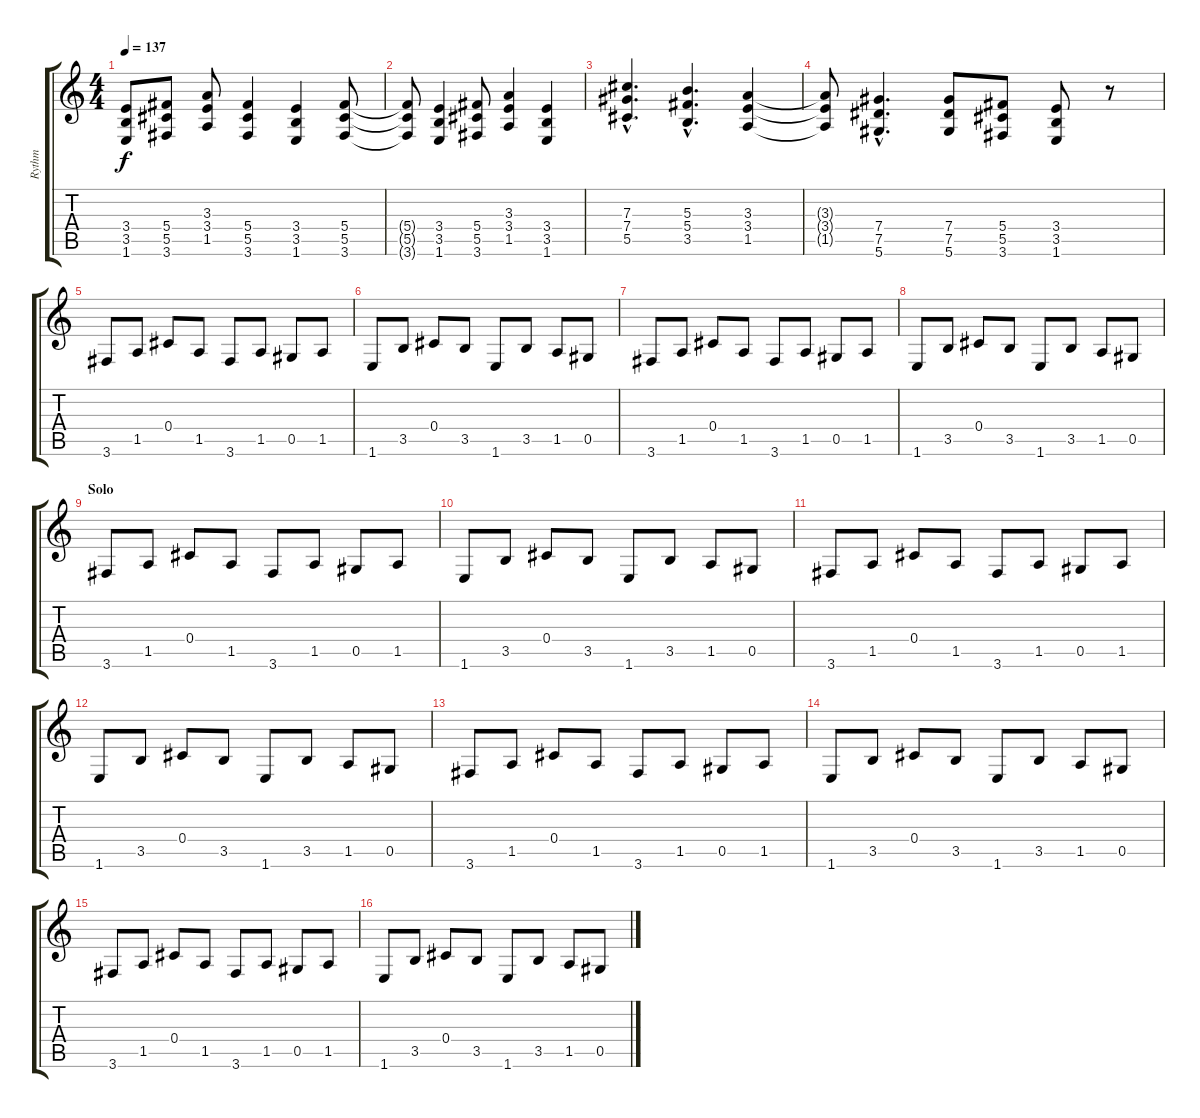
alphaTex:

\track ("Rythm" "Rythm") {instrument electricguitarclean}
\staff {score tabs}
\tuning (Eb4 Bb3 Gb3 Db3 Ab2 Eb2) {hide}
\ts (4 4)
\tempo 137
\clef g2
\ks c
(3.4 3.5 1.6).8{dy f} (5.4 5.5 3.6).8 (3.3 3.4 1.5).8 (5.4 5.5 3.6).4 (3.4 3.5 1.6).4 (5.4 5.5 3.6).8 |
(5.4{t} 5.5{t} 3.6{t}).8 (3.4 3.5 1.6).4 (5.4 5.5 3.6).8 (3.3 3.4 1.5).4 (3.4 3.5 1.6).4 |
(7.3{hac} 7.4{hac} 5.5{hac}).4{d} (5.3{hac} 5.4{hac} 3.5{hac}).4{d} (3.3 3.4 1.5).4 |
(3.3{t} 3.4{t} 1.5{t}).8 (7.4{hac} 7.5{hac} 5.6{hac}).4{d} (7.4 7.5 5.6).8 (5.4 5.5 3.6).8 (3.4 3.5 1.6).8 r.8 |
3.6.8{volume 11 instrument electricguitarclean} 1.5.8 0.4.8 1.5.8 3.6.8 1.5.8 0.5.8 1.5.8 |
1.6.8 3.5.8 0.4.8 3.5.8 1.6.8 3.5.8 1.5.8 0.5.8 |
3.6.8 1.5.8 0.4.8 1.5.8 3.6.8 1.5.8 0.5.8 1.5.8 |
1.6.8 3.5.8 0.4.8 3.5.8 1.6.8 3.5.8 1.5.8 0.5.8 |
\section ("" "Solo")
3.6.8 1.5.8 0.4.8 1.5.8 3.6.8 1.5.8 0.5.8 1.5.8 |
1.6.8 3.5.8 0.4.8 3.5.8 1.6.8 3.5.8 1.5.8 0.5.8 |
3.6.8 1.5.8 0.4.8 1.5.8 3.6.8 1.5.8 0.5.8 1.5.8 |
1.6.8 3.5.8 0.4.8 3.5.8 1.6.8 3.5.8 1.5.8 0.5.8 |
3.6.8 1.5.8 0.4.8 1.5.8 3.6.8 1.5.8 0.5.8 1.5.8 |
1.6.8 3.5.8 0.4.8 3.5.8 1.6.8 3.5.8 1.5.8 0.5.8 |
3.6.8 1.5.8 0.4.8 1.5.8 3.6.8 1.5.8 0.5.8 1.5.8 |
1.6.8 3.5.8 0.4.8 3.5.8 1.6.8 3.5.8 1.5.8 0.5.8
